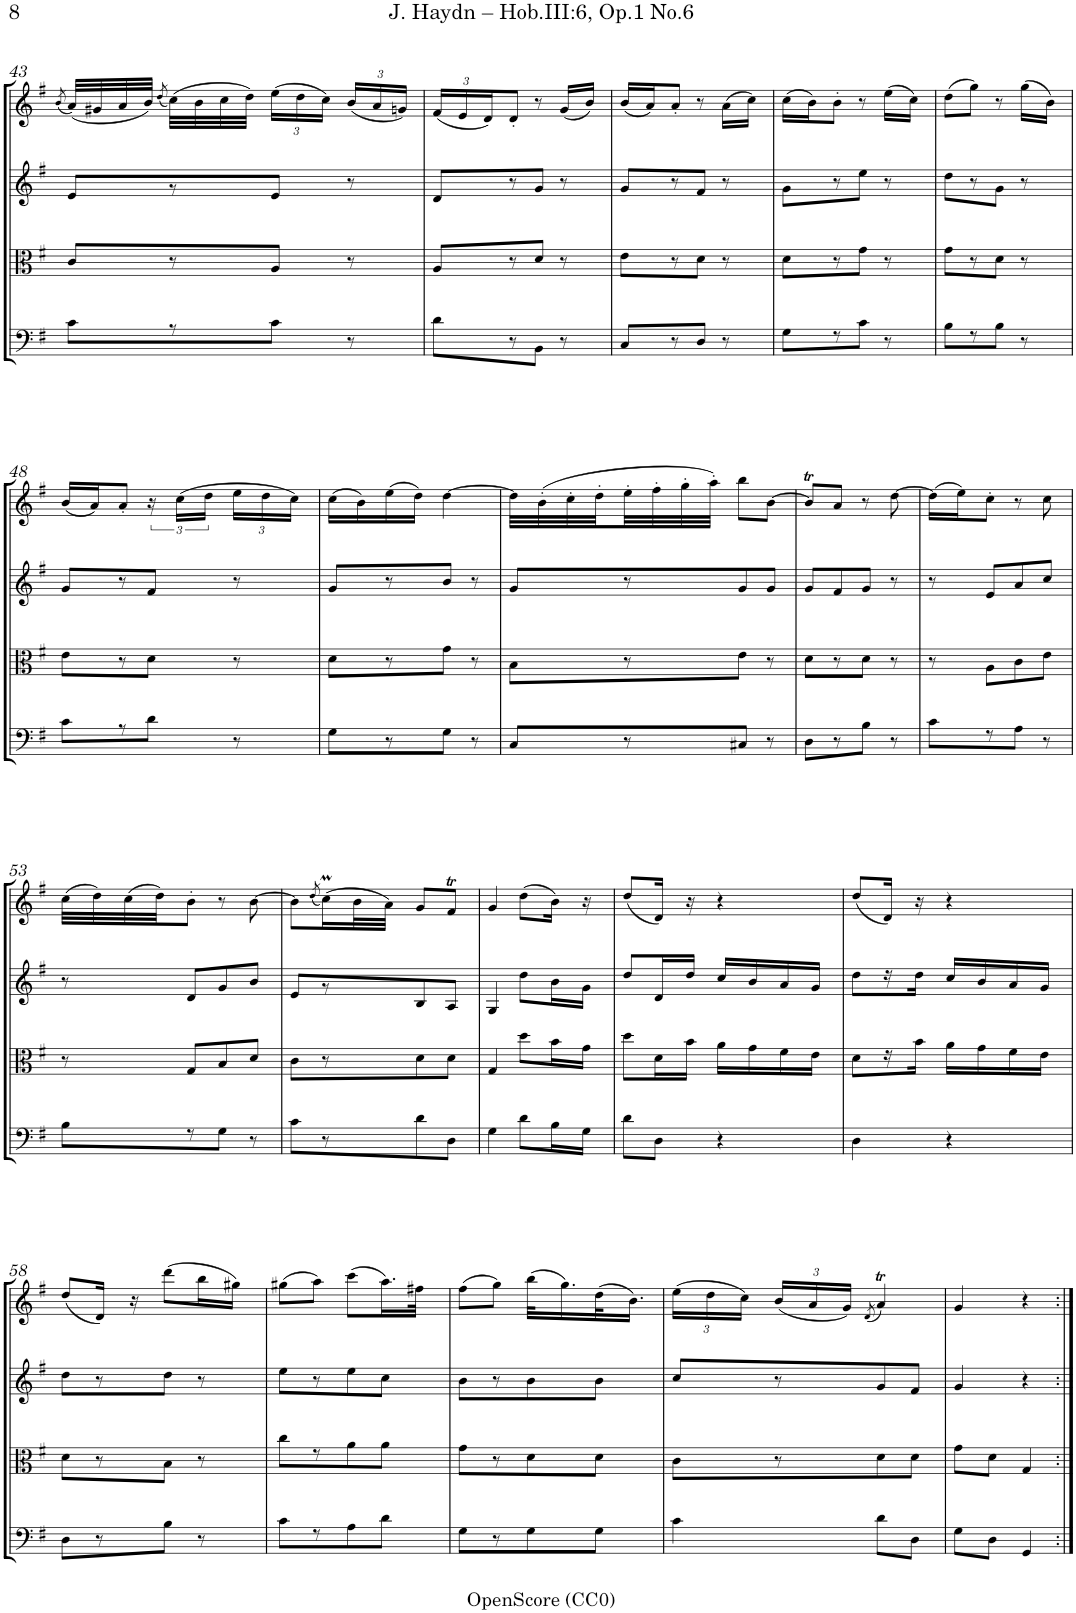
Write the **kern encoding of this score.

**kern	**kern	**kern	**kern
*part4	*part3	*part2	*part1
*staff4	*staff3	*staff2	*staff1
*I"Violoncello	*I"Viola	*I"Violin 2	*I"Violin 1
*I'Vc	*I'Vla	*I'Vln	*I'Vln
!!LO:PB:g=z
*clefF4	*clefC3	*clefG2	*clefG2
*k[f#]	*k[f#]	*k[f#]	*k[f#]
*M2/4	*M2/4	*M2/4	*M2/4
=43	=43	=43	=43
.	.	.	(8qb/
8c\L	8c/L	8e/L	(32a/LLL)
.	.	.	32g#X/
.	.	.	32a/
.	.	.	32b/JJJ)
.	.	.	(8qdd/
8r	8r	8r	(32cc\LLL)
.	.	.	32b\
.	.	.	32cc\
.	.	.	32dd\JJJ)
*	*	*	*Xbrackettup
8c\J	8A/J	8e/J	(24ee\LL
.	.	.	24dd\
.	.	.	24cc\JJ)
8r	8r	8r	(24b/LL
.	.	.	24a/
.	.	.	24gn/JJ)
=44	=44	=44	=44
8d\L	8A/L	8d/L	(24f#/LL
.	.	.	24e/
.	.	.	24d/J)
8r	8r	8r	8d'/J
8BB\J	8d/J	8g/J	8r
8r	8r	8r	(16g/LL
.	.	.	16b/JJ)
=45	=45	=45	=45
8C/L	8e\L	8g/L	(16b/LL
.	.	.	16a/J)
8r	8r	8r	8a'/J
8D/J	8d\J	8f#/J	8r
8r	8r	8r	(16a\LL
.	.	.	16cc\JJ)
=46	=46	=46	=46
8G\L	8d\L	8g\L	(16cc\LL
.	.	.	16b\J)
8r	8r	8r	8b'\J
8c\J	8g\J	8ee\J	8r
8r	8r	8r	(16ee\LL
.	.	.	16cc\JJ)
=47	=47	=47	=47
8B\L	8g\L	8dd\L	(8dd\L
8r	8r	8r	8gg\J)
8B\J	8d\J	8g\J	8r
8r	8r	8r	(16gg\LL
.	.	.	16b\JJ)
!!LO:LB:g=z
=48	=48	=48	=48
8c\L	8e\L	8g/L	(16b/LL
.	.	.	16a/J)
8r	8r	8r	8a'/J
*	*	*	*brackettup
8d\J	8d\J	8f#/J	24r
.	.	.	(24cc\LL
.	.	.	24dd\JJ
*	*	*	*Xbrackettup
8r	8r	8r	24ee\LL
.	.	.	24dd\
.	.	.	24cc\JJ)
=49	=49	=49	=49
8G\L	8d\L	8g/L	(16cc\LL
.	.	.	16b\)
8r	8r	8r	(16ee\
.	.	.	16dd\JJ)
8G\J	8g\J	8b/J	[4dd\
8r	8r	8r	.
=50	=50	=50	=50
8C/L	8B\L	8g/L	32dd\LLL]
.	.	.	(32b'\
.	.	.	32cc'\
.	.	.	32dd'\
8r	8r	8r	32ee'\
.	.	.	32ff#'\
.	.	.	32gg'\
.	.	.	32aa'\JJJ)
8C#X/J	8e\J	8g/	8bb\L
8r	8r	8g/J	[8b\J
=51	=51	=51	=51
8D\L	8d\L	8g/L	8bt/L]
8r	8r	8f#/	8a/J
8B\J	8d\J	8g/J	8r
8r	8r	8r	[8dd\
=52	=52	=52	=52
8c\L	8r	8r	(16dd\LL]
.	.	.	16ee\J)
8r	8A\L	8e/L	8cc'\J
8A\J	8c\	8a/	8r
8r	8e\J	8cc/J	8cc\
!!LO:LB:g=z
=53	=53	=53	=53
8B\L	8r	8r	(32cc\LLL
.	.	.	32dd\)
.	.	.	(32cc\
.	.	.	32dd\JJ)
8r	8G/L	8d/L	8b'\J
8G\J	8B/	8g/	8r
8r	8d/J	8b/J	[8b\
=54	=54	=54	=54
8c\L	8c\L	8e/L	8b\L]
.	.	.	(8qdd/
8r	8r	8r	(16ccM\L)
.	.	.	32b\L
.	.	.	32a\JJJ)
8d\	8d\	8B/	8g/L
8D\J	8d\J	8A/J	8f#t/J
=55	=55	=55	=55
4G\	4G/	4G/	4g/
8d\L	8dd\L	8dd\L	(8dd\L
16B\L	16b\L	16b\L	16b\Jk)
16G\JJ	16g\JJ	16g\JJ	16r
=56	=56	=56	=56
8d\L	8dd\L	8dd/L	(8dd/L
8D\J	16d\L	16d/L	16d/Jk)
.	16b\JJ	16dd/JJ	16r
4r	16a\LL	16cc/LL	4r
.	16g\	16b/	.
.	16f#\	16a/	.
.	16e\JJ	16g/JJ	.
=57	=57	=57	=57
4D\	8d\L	8dd\L	(8dd/L
.	16r	16r	16d/Jk)
.	16b\JJ	16dd\JJ	16r
4r	16a\LL	16cc/LL	4r
.	16g\	16b/	.
.	16f#\	16a/	.
.	16e\JJ	16g/JJ	.
!!LO:LB:g=z
=58	=58	=58	=58
8D\L	8d\L	8dd\L	(8dd/L
8r	8r	8r	16d/Jk)
.	.	.	16r
8B\J	8B\J	8dd\J	(8ddd\L
8r	8r	8r	16bb\L
.	.	.	16gg#X\JJ)
=59	=59	=59	=59
8c\L	8cc\L	8ee\L	(8gg#X\L
8r	8r	8r	8aa\J)
8A\	8a\	8ee\	(8ccc\L
8d\J	8a\J	8cc\J	16.aa\L)
.	.	.	32ff#X\JJk
=60	=60	=60	=60
8G\L	8g\L	8b\L	(8ff#\L
8r	8r	8r	8gg\J)
8G\	8d\	8b\	(32bb\KLL
.	.	.	16.gg\)
8G\J	8d\J	8b\J	(32dd\K
.	.	.	16.b\JJ)
=61	=61	=61	=61
4c\	8c\L	8cc/L	(24ee\LL
.	.	.	24dd\
.	.	.	24cc\JJ)
.	8r	8r	(24b/LL
.	.	.	24a/
.	.	.	24g/JJ)
.	.	.	(8qd/
8d\L	8d\	8g/	4aT/)
8D\J	8d\J	8f#/J	.
=62	=62	=62	=62
8G\L	8g\L	4g/	4g/
8D\J	8d\J	.	.
4GG/	4G/	4r	4r
=:|!	=:|!	=:|!	=:|!
*-	*-	*-	*-
